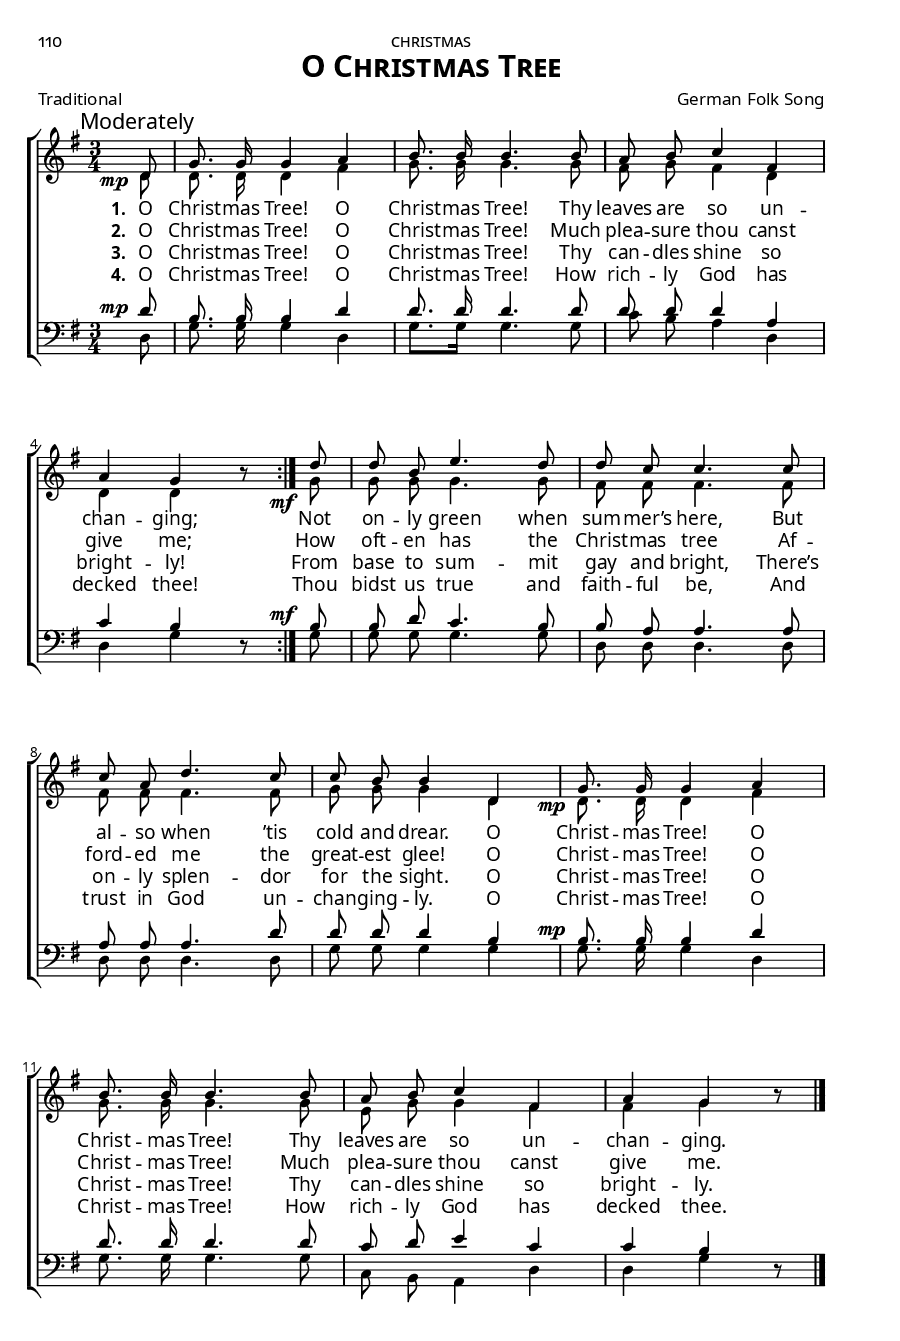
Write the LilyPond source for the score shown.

\version "2.14.2"
\include "util.ly"
\header {
  title = \markup{\override #'(font-name . "Garamond Premier Pro Semibold"){ \abs-fontsize #15 \smallCapsOldStyle"O Christmas Tree"}}
  poet = \markup\oldStyleNum"Traditional"
  composer = \markup\oldStyleNum"German Folk Song"
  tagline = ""
}
\paper {
  paper-height = 9\in
  paper-width = 6\in
  indent = 0\in
  %system-system-spacing = #'((basic-distance . 10) (padding . 0))
  %system-system-spacing =
  %  #'((basic-distance . 0)
  %     (minimum-distance . 0)
  %     (padding . -0.35)
  %     (stretchability . 100))
  ragged-last-bottom = ##f
  ragged-bottom = ##f
  two-sided = ##t
  inner-margin = 0.5\in
  outer-margin = 0.25\in
  top-margin = 0.25\in
  bottom-margin = 0.25\in
  first-page-number = #110
  print-first-page-number = ##t
  headerLine = \markup{\override #'(font-name . "Garamond Premier Pro") \smallCapsOldStyle"christmas"}
  oddHeaderMarkup = \markup\fill-line{
     \override #'(font-name . "Garamond Premier Pro")\abs-fontsize #8.5
     \combine 
        \fill-line{"" \on-the-fly #print-page-number-check-first
        \oldStylePageNum""
        }
        \fill-line{\headerLine}
  }
  evenHeaderMarkup = \markup {
     \override #'(font-name . "Garamond Premier Pro")\abs-fontsize #8.5
     \combine
        \on-the-fly #print-page-number-check-first
        \oldStylePageNum""
        \fill-line{\headerLine}
  }
}
#(set-global-staff-size 15) \paper{ #(define fonts (make-pango-font-tree "GoudyOlSt BT" "Garamond Premier Pro" "Garamond Premier Pro" (/ 15 20))) }
global = {
  \key g \major
  \time 3/4
  \override DynamicLineSpanner #'staff-padding = #0.0
  \override DynamicLineSpanner #'Y-extent = #'(1 . 1)
  \override DynamicText #'X-offset = #-5
}

sopMusic = \relative c' {
  \once \override Score.RehearsalMark #'self-alignment-X = #LEFT
  \mark "Moderately"
  \partial 8 d8_\mp |
  g8.\noBeam g16 g4 a |
  b8.\noBeam b16 b4. b8 |
  a8\noBeam b c4 fis, | \break
  
  \partial 8*5 a g b8\rest \bar ":|"
  \partial 8 d8_\mf |
  d\noBeam b e4. d8 |
  d\noBeam c c4. c8 | \break
  
  c8\noBeam a d4. c8 |
  c\noBeam b b4 d, |
  g8.\noBeam_\mp g16 g4 a | \break
  
  b8.\noBeam b16 b4. b8 |
  a\noBeam b c4 fis, |
  \partial 8*5 a4 g b8\rest \bar "|."
}
sopWords = \lyricmode {
  
}

altoMusic = \relative c' {
  d8 |
  d8.\noBeam d16 d4 fis |
  g8.\noBeam g16 g4. g8 |
  fis8\noBeam g fis4 d |
  
  d d s8 |
  g8 |
  g\noBeam g g4. g8 |
  fis8\noBeam fis fis4. fis8 |
  
  fis\noBeam fis fis4. fis8 |
  g\noBeam g g4 d |
  d8.\noBeam d16 d4 fis |
  
  g8.\noBeam g16 g4. g8 |
  e\noBeam g g4 fis |
  fis g s8 \bar "|."
}
altoWords = \lyricmode {
  \dropLyricsIX
  \set stanza = #"1. "
  O Christ -- mas Tree! O Christ -- mas Tree!
  Thy leaves are so un -- chan -- ging;
  Not on -- ly green when sum -- mer’s here,
  But al -- so when ’tis cold and drear.
  O Christ -- mas Tree! O Christ -- mas Tree!
  Thy leaves are so un -- chan -- ging.
}
altoWordsII = \lyricmode {
  \dropLyricsIX
  \set stanza = #"2. "
  O Christ -- mas Tree! O Christ -- mas Tree!
  Much plea -- sure thou canst give me;
  How oft -- en has the Christ -- mas tree
  Af -- ford -- ed me the great -- est glee!
  O Christ -- mas Tree! O Christ -- mas Tree!
  Much plea -- sure thou canst give me.
}
altoWordsIII = \lyricmode {
  \dropLyricsIX
  \set stanza = #"3. "
  O Christ -- mas Tree! O Christ -- mas Tree!
  Thy can -- dles shine so bright -- ly!
  From base to sum -- mit gay and bright,
  There’s on -- ly splen -- dor for the sight.
  O Christ -- mas Tree! O Christ -- mas Tree!
  Thy can -- dles shine so bright -- ly.
}
altoWordsIV = \lyricmode {
  \dropLyricsIX
  \set stanza = #"4. "
  O Christ -- mas Tree! O Christ -- mas Tree!
  How rich -- ly God has decked thee!
  Thou bidst us true and faith -- ful be,
  And trust in God un -- chan -- ging -- ly.
  O Christ -- mas Tree! O Christ -- mas Tree!
  How rich -- ly God has decked thee.
}
altoWordsV = \lyricmode {
}

tenorMusic = \relative c' {
  d8^\mp |
  b8.\noBeam b16 b4 d |
  d8.\noBeam d16 d4. d8 |
  d\noBeam d d4 a |
  
  c b s8 |
  b8^\mf |
  b\noBeam d c4. b8 |
  b\noBeam a a4. a8 |
  
  a\noBeam a a4. d8 |
  d\noBeam d d4 b |
  b8.\noBeam^\mp b16 b4 d |
  
  d8.\noBeam d16 d4. d8 |
  c\noBeam d e4 c |
  c b s8 \bar "|."
}
tenorWords = \lyricmode {

}

bassMusic = \relative c {
  d8 |
  g8.\noBeam g16 g4 d |
  g8. g16 g4. g8 |
  c8\noBeam b8\noBeam a4 d, |
  
  d g d8\rest |
  g |
  g\noBeam g g4. g8 |
  d\noBeam d d4. d8 |
  
  d\noBeam d d4. d8 |
  g\noBeam g g4 g |
  g8.\noBeam g16 g4 d |
  
  g8.\noBeam g16 g4. g8 |
  c,\noBeam b a4 d |
  d g d8\rest \bar "|."
}
bassWords = \lyricmode {

}

\score {
  <<
   \new ChoirStaff <<
%    \new Lyrics = sopranos \with { \override VerticalAxisGroup #'nonstaff-relatedstaff-spacing = #'((basic-distance . 1)) }
    \new Staff = women <<
      \new Voice = "sopranos" { \voiceOne << \global \sopMusic >> }
      \new Voice = "altos" { \voiceTwo << \global \altoMusic >> }
    >>
    \new Lyrics \with { alignAboveContext = #"women" \override VerticalAxisGroup #'nonstaff-relatedstaff-spacing = #'((basic-distance . 1))} \lyricsto "sopranos" \sopWords
    \new Lyrics = "altosV"  \with { alignBelowContext = #"women" } \lyricsto "sopranos" \altoWordsV
    \new Lyrics = "altosIV"  \with { alignBelowContext = #"women" } \lyricsto "sopranos" \altoWordsIV
    \new Lyrics = "altosIII"  \with { alignBelowContext = #"women" } \lyricsto "sopranos" \altoWordsIII
    \new Lyrics = "altosII"  \with { alignBelowContext = #"women" } \lyricsto "sopranos" \altoWordsII
    \new Lyrics = "altos"  \with { alignBelowContext = #"women" \override VerticalAxisGroup #'nonstaff-relatedstaff-spacing = #'((padding . -0.5))} \lyricsto "sopranos" \altoWords
   \new Staff = men <<
      \clef bass
      \new Voice = "tenors" { \voiceOne << \global \tenorMusic >> }
      \new Voice = "basses" { \voiceTwo << \global \bassMusic >> }
    >>
    \new Lyrics \with { alignAboveContext = #"men" \override VerticalAxisGroup #'nonstaff-relatedstaff-spacing = #'((basic-distance . 1)) } \lyricsto "tenors" \tenorWords
    \new Lyrics \with { alignBelowContext = #"men" \override VerticalAxisGroup #'nonstaff-relatedstaff-spacing = #'((basic-distance . 1)) } \lyricsto "basses" \bassWords
  >>
%    \new PianoStaff << \new Staff { \new Voice { \pianoRH } } \new Staff { \clef "bass" \pianoLH } >>
  >>
  \layout {
    \context {
      \Score
      %\override SpacingSpanner #'base-shortest-duration = #(ly:make-moment 1 8)
      %\override SpacingSpanner #'common-shortest-duration = #(ly:make-moment 1 4)
    }
    \context {
      % Remove all empty staves
      % \Staff \RemoveEmptyStaves \override VerticalAxisGroup #'remove-first = ##t
    }
  }
  \midi {
    \tempo 4 = 90
    \set Staff.midiInstrument = "flute"
  
    \context {
      \Voice
      \remove "Dynamic_performer"
    }
  }
}
